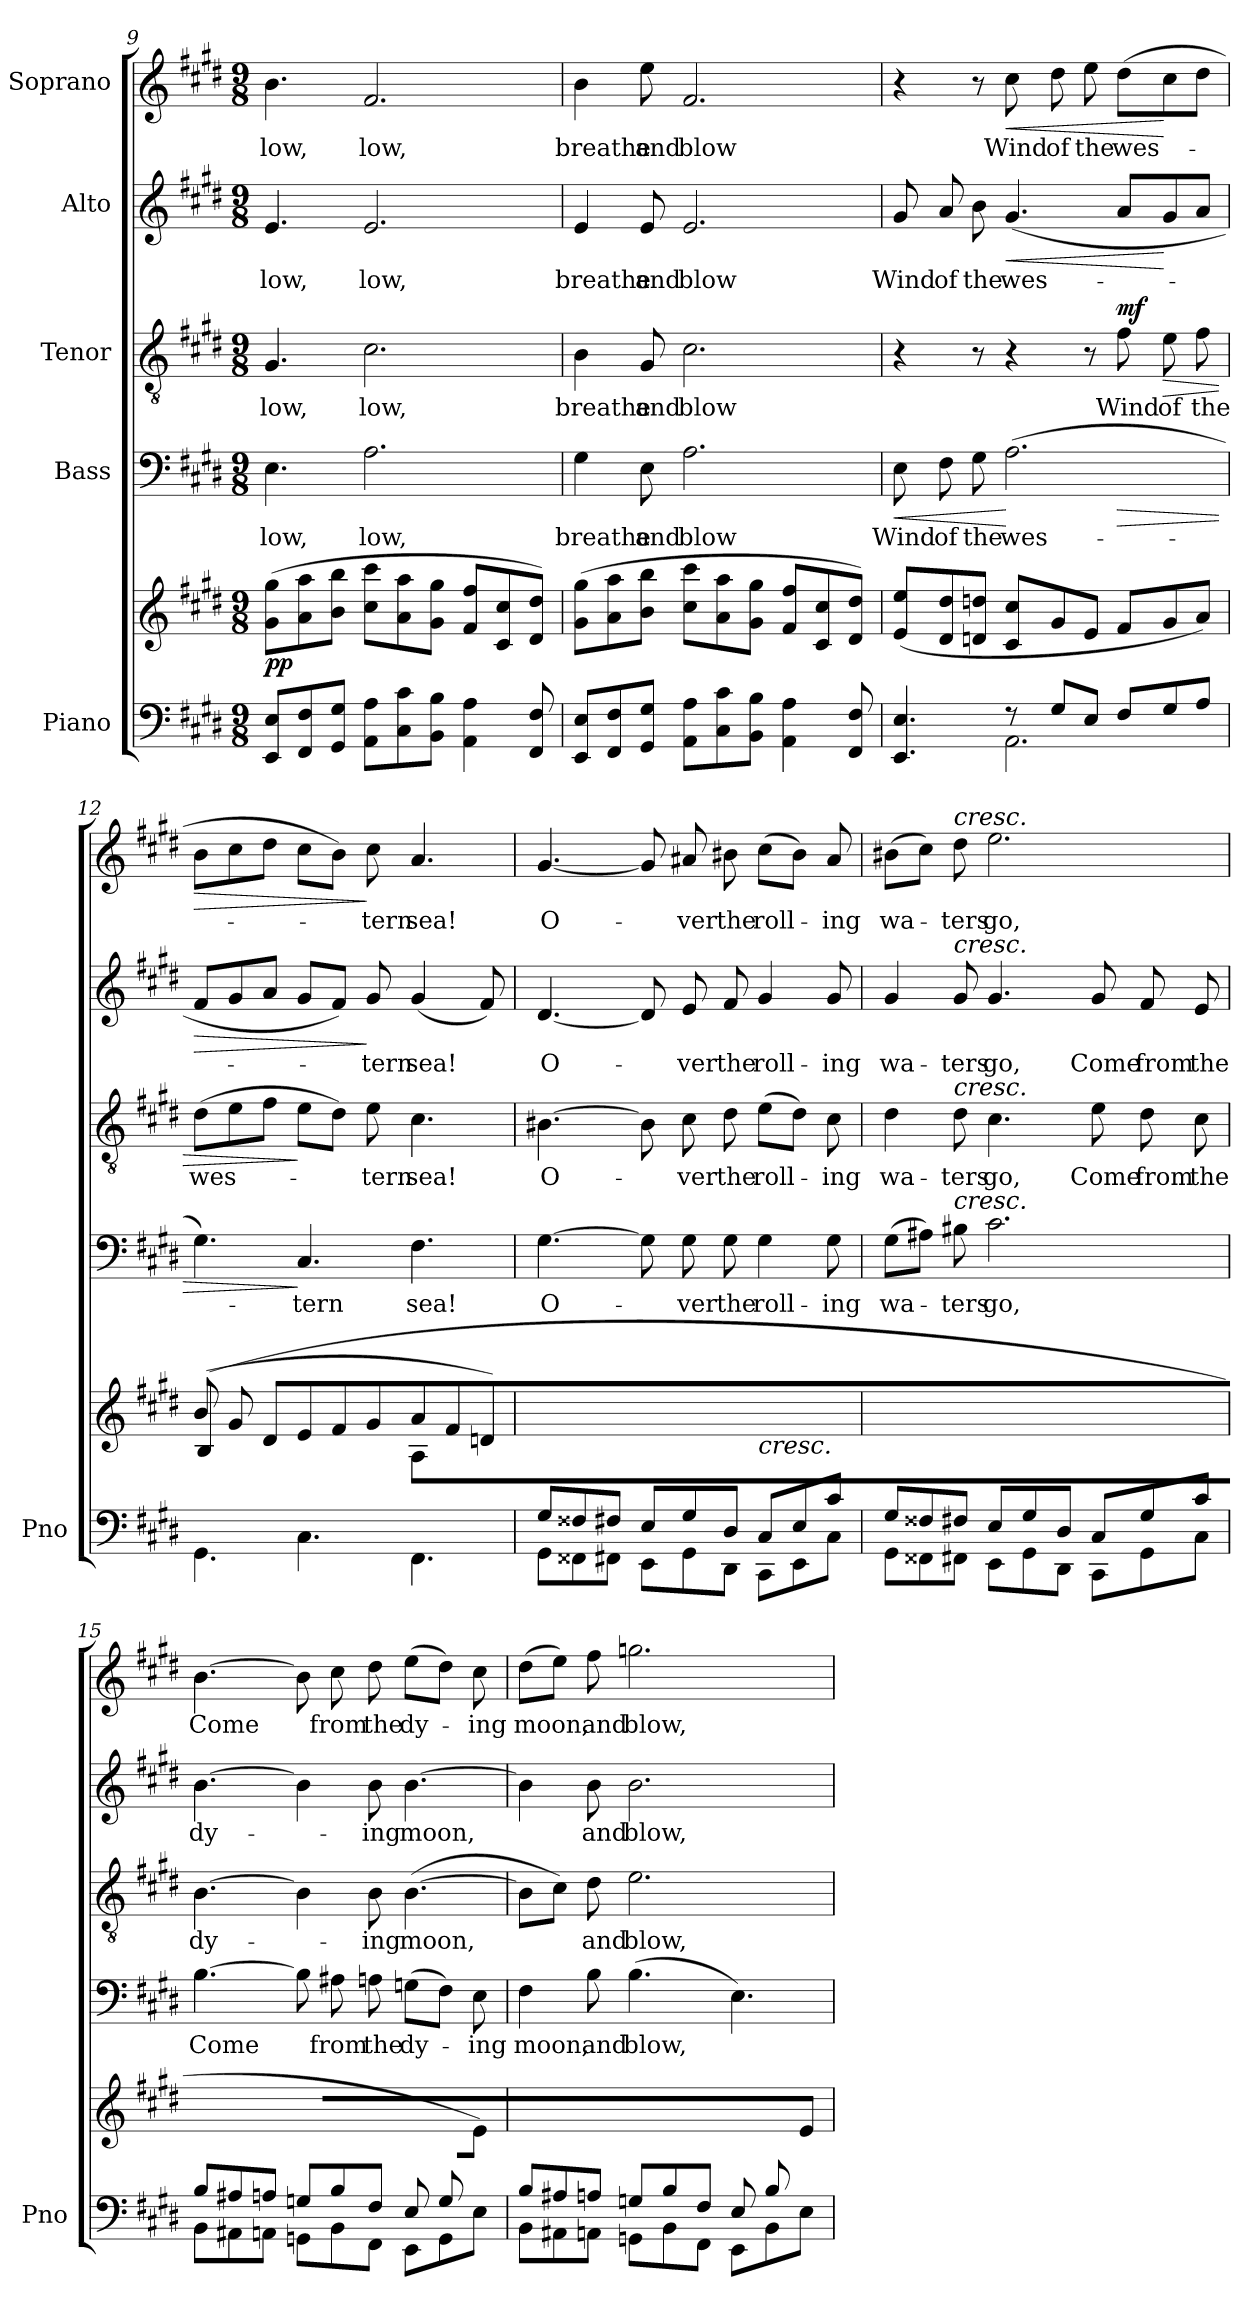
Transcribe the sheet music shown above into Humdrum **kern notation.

**kern	**kern	**dynam	**kern	**text	**dynam	**kern	**text	**dynam	**kern	**text	**dynam	**kern	**text	**dynam
*part5	*part5	*part5	*part4	*part4	*part4	*part3	*part3	*part3	*part2	*part2	*part2	*part1	*part1	*part1
*staff6	*staff5	*staff5/6	*staff4	*staff4	*staff4	*staff3	*staff3	*staff3	*staff2	*staff2	*staff2	*staff1	*staff1	*staff1
*I"Piano	*	*	*I"Bass	*	*	*I"Tenor	*	*	*I"Alto	*	*	*I"Soprano	*	*
*I'Pno	*	*	*	*	*	*	*	*	*	*	*	*	*	*
*clefF4	*clefG2	*	*clefF4	*	*	*clefGv2	*	*	*clefG2	*	*	*clefG2	*	*
*k[f#c#g#d#]	*k[f#c#g#d#]	*	*k[f#c#g#d#]	*	*	*k[f#c#g#d#]	*	*	*k[f#c#g#d#]	*	*	*k[f#c#g#d#]	*	*
*M9/8	*M9/8	*	*M9/8	*	*	*M9/8	*	*	*M9/8	*	*	*M9/8	*	*
=9	=9	=9	=9	=9	=9	=9	=9	=9	=9	=9	=9	=9	=9	=9
!	!	!LO:DY:b	!	!	!	!	!	!	!	!	!	!	!	!
8EE/ 8E/L	(8g#\ 8gg#\L	pp	4.E\	low,	.	4.G#/	low,	.	4.e/	low,	.	4.b\	low,	.
8FF#/ 8F#/	8a\ 8aa\	.	.	.	.	.	.	.	.	.	.	.	.	.
8GG#/ 8G#/J	8b\ 8bb\J	.	.	.	.	.	.	.	.	.	.	.	.	.
8AA\ 8A\L	8cc#\ 8ccc#\L	.	2.A\	low,	.	2.c#\	low,	.	2.e/	low,	.	2.f#/	low,	.
8C#\ 8c#\	8a\ 8aa\	.	.	.	.	.	.	.	.	.	.	.	.	.
8BB\ 8B\J	8g#\ 8gg#\J	.	.	.	.	.	.	.	.	.	.	.	.	.
4AA\ 4A\	8f#/ 8ff#/L	.	.	.	.	.	.	.	.	.	.	.	.	.
.	8c#/ 8cc#/	.	.	.	.	.	.	.	.	.	.	.	.	.
8FF#/ 8F#/	8d#/ 8dd#/J)	.	.	.	.	.	.	.	.	.	.	.	.	.
=10	=10	=10	=10	=10	=10	=10	=10	=10	=10	=10	=10	=10	=10	=10
8EE/ 8E/L	(8g#\ 8gg#\L	.	4G#\	breathe	.	4B\	breathe	.	4e/	breathe	.	4b\	breathe	.
8FF#/ 8F#/	8a\ 8aa\	.	.	.	.	.	.	.	.	.	.	.	.	.
8GG#/ 8G#/J	8b\ 8bb\J	.	8E\	and	.	8G#/	and	.	8e/	and	.	8ee\	and	.
8AA\ 8A\L	8cc#\ 8ccc#\L	.	2.A\	blow	.	2.c#\	blow	.	2.e/	blow	.	2.f#/	blow	.
8C#\ 8c#\	8a\ 8aa\	.	.	.	.	.	.	.	.	.	.	.	.	.
8BB\ 8B\J	8g#\ 8gg#\J	.	.	.	.	.	.	.	.	.	.	.	.	.
4AA\ 4A\	8f#/ 8ff#/L	.	.	.	.	.	.	.	.	.	.	.	.	.
.	8c#/ 8cc#/	.	.	.	.	.	.	.	.	.	.	.	.	.
8FF#/ 8F#/	8d#/ 8dd#/J)	.	.	.	.	.	.	.	.	.	.	.	.	.
=11	=11	=11	=11	=11	=11	=11	=11	=11	=11	=11	=11	=11	=11	=11
*^	*	*	*	*	*	*	*	*	*	*	*	*	*	*
!	!	!	!	!	!	!LO:HP:b	!	!	!	!	!	!	!	!	!
*	*	*	*	*^	*	*	*	*	*	*	*	*	*	*	*
4.EE/ 4.E/	4.ryy	(>8e/ 8ee/L	.	8E\	2.ryy	Wind	<	4r	.	.	8g#/	Wind	.	4r	.	.
.	.	8d#/ 8dd#/	.	8F#\	.	of	.	.	.	.	8a/	of	.	.	.	.
.	.	8dn/ 8ddn/J	.	8G#\	.	the	.	8r	.	.	8b\	the	.	8r	.	.
!	!	!	!	!	!	!	!	!	!	!	!	!	!LO:HP:b	!	!	!LO:HP:b
8r	2.AA\	8c#/ 8cc#/L	.	(2.A\	.	wes-	[	4r	.	.	(<4.g#/	wes-	<	8cc#\	Wind	<
8G#/L	.	8g#/	.	.	.	.	.	.	.	.	.	.	.	8dd#\	of	.
8E/J	.	8e/J	.	.	.	.	.	8r	.	.	.	.	.	8ee\	the	.
!	!	!	!	!	!	!	!LO:HP:b	!	!	!LO:DY:a	!	!	!	!	!	!
8F#/L	.	8f#/L	.	.	4.ryy	.	>	8f#\	Wind	mf	8a/L	.	.	(8dd#\L	wes-	.
!	!	!	!	!	!	!	!	!	!	!LO:HP:b	!	!	!	!	!	!
8G#/	.	8g#/	.	.	.	.	.	8e\	of	>	8g#/	.	[	8cc#\	.	[
8A/J	.	8a/J)	.	.	.	.	.	8f#\	the	.	8a/J	.	.	8dd#\J	.	.
*	*	*	*	*v	*v	*	*	*	*	*	*	*	*	*	*	*
=12	=12	=12	=12	=12	=12	=12	=12	=12	=12	=12	=12	=12	=12	=12	=12
*	*	*^	*	*	*	*	*	*	*	*	*	*	*	*	*
!	!	!	!	!	!	!	!	!	!	!	!	!	!LO:HP:b	!	!	!LO:HP:b
8ryy	4.GG#\	(>8b/L	(8B\L	.	4.G#\)	.	.	(8d#\L	wes-	.	8f#/L	.	>	8b\L	.	>
8G#/	.	8g#/	8ryy	.	.	.	.	8e\	.	.	8g#/	.	.	8cc#\	.	.
*	*	*v	*v	*	*	*	*	*	*	*	*	*	*	*	*	*
8D#/J	.	8d#/J	.	.	.	.	8f#\J	.	.	8a/J	.	.	8dd#\J	.	.
8E/L	4.C#\	8e/L	.	4.C#/	-tern	]	8e\L	.	]	8g#/L	.	.	8cc#\L	.	.
8F#/	.	8f#/	.	.	.	.	8d#\J)	.	.	8f#/J)	.	.	8b\J)	.	.
8G#/J	.	8g#/J	.	.	.	.	8e\	-tern	.	8g#/	-tern	]	8cc#\	-tern	]
*	*	*^	*	*	*	*	*	*	*	*	*	*	*	*	*
8ryy	4.FF#\	8a/L	8A\L	.	4.F#\	sea!	.	4.c#\	sea!	.	(4g#/	sea!	.	4.a/	sea!	.
8F#/	.	8f#/	4ryy	.	.	.	.	.	.	.	.	.	.	.	.	.
8Dn/J)	.	8dn/J)	.	.	.	.	.	.	.	.	8f#/)	.	.	.	.	.
*	*	*v	*v	*	*	*	*	*	*	*	*	*	*	*	*	*
=13	=13	=13	=13	=13	=13	=13	=13	=13	=13	=13	=13	=13	=13	=13	=13
8G#/L	8GG#\L	2.ryy	.	[4.G#\	O-	.	[4.B#X\	O-	.	[4.d#/	O-	.	[4.g#/	O-	.
8F##X/	8FF##X\	.	.	.	.	.	.	.	.	.	.	.	.	.	.
8F#X/J	8FF#X\J	.	.	.	.	.	.	.	.	.	.	.	.	.	.
8E/L	8EE\L	.	.	8G#\]	.	.	8B#\]	.	.	8d#/]	.	.	8g#/]	.	.
8G#/	8GG#\	.	.	8G#\	-ver	.	8c#\	-ver	.	8e/	-ver	.	8a#X/	-ver	.
8D#/J	8DD#\J	.	.	8G#\	the	.	8d#\	the	.	8f#/	the	.	8b#X\	the	.
!	!	!LO:TX:b:i:t=cresc.	!	!	!	!	!	!	!	!	!	!	!	!	!
8C#/L	8CC#\L	4.ryy	.	4G#\	roll-	.	(8e\L	roll-	.	4g#/	roll-	.	(8cc#\L	roll-	.
8E/	8EE\	.	.	.	.	.	8d#\J)	.	.	.	.	.	8b#\J)	.	.
8c#/J	8C#\J	.	.	8G#\	-ing	.	8c#\	-ing	.	8g#/	-ing	.	8a#/	-ing	.
=14	=14	=14	=14	=14	=14	=14	=14	=14	=14	=14	=14	=14	=14	=14	=14
8G#/L	8GG#\L	1ryy	.	(8G#\L	wa-	.	4d#\	wa-	.	4g#/	wa-	.	(8b#X\L	wa-	.
8F##X/	8FF##X\	.	.	8A#X\J)	.	.	.	.	.	.	.	.	8cc#\J)	.	.
!	!	!	!	!	!	!	!	!	!	!	!	!	!LO:TX:a:i:t=cresc.	!	!
!	!	!	!	!	!	!	!	!	!	!LO:TX:a:i:t=cresc.	!	!	!	!	!
!	!	!	!	!	!	!	!LO:TX:a:i:t=cresc.	!	!	!	!	!	!	!	!
!	!	!	!	!LO:TX:a:i:t=cresc.	!	!	!	!	!	!	!	!	!	!	!
8F#X/J	8FF#X\J	.	.	8B#X\	-ters	.	8d#\	-ters	.	8g#/	-ters	.	8dd#\	-ters	.
8E/L	8EE\L	.	.	2.c#\	go,	.	4.c#\	go,	.	4.g#/	go,	.	2.ee\	go,	.
8G#/	8GG#\	.	.	.	.	.	.	.	.	.	.	.	.	.	.
8D#/J	8DD#\J	.	.	.	.	.	.	.	.	.	.	.	.	.	.
8C#/L	8CC#\L	.	.	.	.	.	8e\	Come	.	8g#/	Come	.	.	.	.
8G#/	8GG#\	.	.	.	.	.	8d#\	from	.	8f#/	from	.	.	.	.
8c#/J	8C#\J	8ryy	.	.	.	.	8c#\	the	.	8e/	the	.	.	.	.
=15	=15	=15	=15	=15	=15	=15	=15	=15	=15	=15	=15	=15	=15	=15	=15
(>8B/L	8BB\L	1ryy	.	[4.B\	Come	.	[4.B\	dy-	.	[4.b\	dy-	.	[4.b\	Come	.
8A#X/	8AA#X\	.	.	.	.	.	.	.	.	.	.	.	.	.	.
8An/J	8AAn\J	.	.	.	.	.	.	.	.	.	.	.	.	.	.
8Gn/L	8GGn\L	.	.	8B\]	.	.	4B\]	.	.	4b\]	.	.	8b\]	.	.
8B/	8BB\	.	.	8A#X\	from	.	.	.	.	.	.	.	8cc#\	from	.
8F#/J	8FF#\J	.	.	8An\	the	.	8B\	-ing	.	8b\	-ing	.	8dd#\	the	.
8E/L	8EE\L	.	.	(8Gn\L	dy-	.	([4.B\	moon,	.	[4.b\	moon,	.	(8ee\L	dy-	.
8G/	8GG\	.	.	8F#\J)	.	.	.	.	.	.	.	.	8dd#\J)	.	.
8ryy	8E\J	8e\J)	.	8E\	-ing	.	.	.	.	.	.	.	8cc#\	-ing	.
=16	=16	=16	=16	=16	=16	=16	=16	=16	=16	=16	=16	=16	=16	=16	=16
(>8B/L	8BB\L	1ryy	.	4F#\	moon,	.	8B\L]	.	.	4b\]	.	.	(8dd#\L	moon,	.
8A#X/	8AA#X\	.	.	.	.	.	8c#\J)	.	.	.	.	.	8ee\J)	.	.
8An/J	8AAn\J	.	.	8B\	and	.	8d#\	and	.	8b\	and	.	8ff#\	and	.
8Gn/L	8GGn\L	.	.	(4.B\	blow,	.	2.e\	blow,	.	2.b\	blow,	.	2.ggn\	blow,	.
8B/	8BB\	.	.	.	.	.	.	.	.	.	.	.	.	.	.
8F#/J	8FF#\J	.	.	.	.	.	.	.	.	.	.	.	.	.	.
8E/L	8EE\L	.	.	4.E\)	.	.	.	.	.	.	.	.	.	.	.
8B/	8BB\	.	.	.	.	.	.	.	.	.	.	.	.	.	.
8ryy	8E\J	8e\J)	.	.	.	.	.	.	.	.	.	.	.	.	.
*v	*v	*	*	*	*	*	*	*	*	*	*	*	*	*	*
=	=	=	=	=	=	=	=	=	=	=	=	=	=	=
*-	*-	*-	*-	*-	*-	*-	*-	*-	*-	*-	*-	*-	*-	*-
